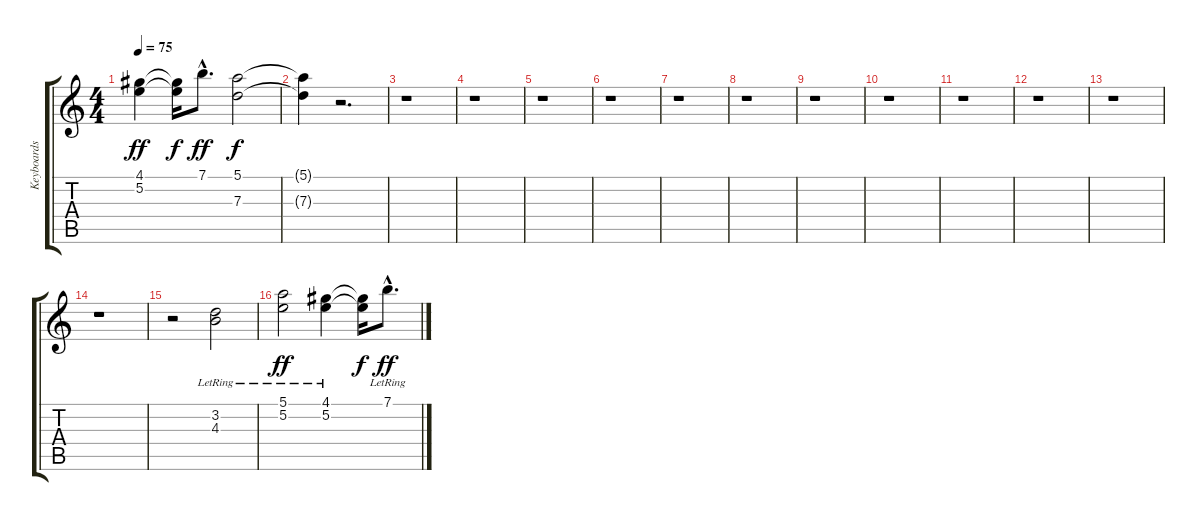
\track ("Keyboards III" "Keyboards ") {instrument fretlessbass}
\staff {score tabs}
\tuning (E4 B3 G3 D3 A2 E2) {hide}
\ts (4 4)
\tempo 75
\clef g2
\ks c
(4.1 5.2).4{dy ff} (4.1{t} 5.2{t}).16{dy f} 7.1{hac}.8{d dy ff} (5.1 7.3).2{dy f} |
(5.1{t} 7.3{t}).4 r.2{d} |
r.1 |
r.1 |
r.1 |
r.1 |
r.1 |
r.1 |
r.1 |
r.1 |
r.1 |
r.1 |
r.1 |
r.1 |
r.2 (3.2{lr} 4.3{lr}).2 |
(5.1{lr} 5.2{lr}).2{dy ff} (4.1{lr} 5.2{lr}).4 (4.1{t} 5.2{t}).16{dy f} 7.1{hac lr}.8{d dy ff}
